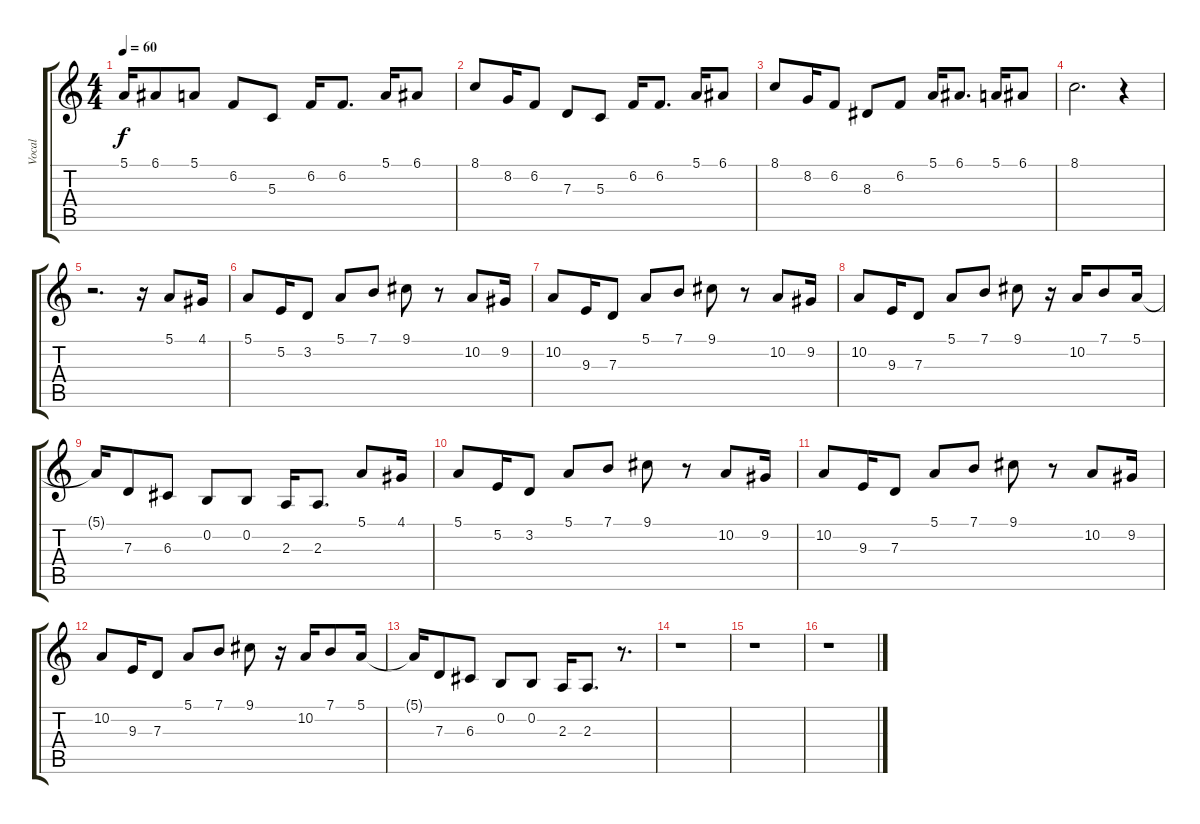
\track ("Vocal" "Vocal") {instrument vibraphone}
\staff {score tabs}
\tuning (E4 B3 G3 D3 A2 E2) {hide}
\ts (4 4)
\tempo 60
\clef g2
\ks c
5.1{t}.16{dy f} 6.1.8 5.1.8 6.2.8 5.3.8 6.2.16 6.2.8{d} 5.1.16 6.1.8 |
8.1.8 8.2.16 6.2.8 7.3.8 5.3.8 6.2.16 6.2.8{d} 5.1.16 6.1.8 |
8.1.8 8.2.16 6.2.8 8.3.8 6.2.8 5.1.16 6.1.8{d} 5.1.16 6.1.8 |
8.1.2{d} r.4 |
r.2{d} r.16 5.1.8 4.1.16 |
5.1.8 5.2.16 3.2.8 5.1.8 7.1.8 9.1.8 r.8 10.2.8 9.2.16 |
10.2.8 9.3.16 7.3.8 5.1.8 7.1.8 9.1.8 r.8 10.2.8 9.2.16 |
10.2.8 9.3.16 7.3.8 5.1.8 7.1.8 9.1.8 r.16 10.2.16 7.1.8 5.1.16 |
5.1{t}.16 7.3.8 6.3.8 0.2.8 0.2.8 2.3.16 2.3.8{d} 5.1.8 4.1.16 |
5.1.8 5.2.16 3.2.8 5.1.8 7.1.8 9.1.8 r.8 10.2.8 9.2.16 |
10.2.8 9.3.16 7.3.8 5.1.8 7.1.8 9.1.8 r.8 10.2.8 9.2.16 |
10.2.8 9.3.16 7.3.8 5.1.8 7.1.8 9.1.8 r.16 10.2.16 7.1.8 5.1.16 |
5.1{t}.16 7.3.8 6.3.8 0.2.8 0.2.8 2.3.16 2.3.8{d} r.8{d} |
r.1 |
r.1 |
r.1
